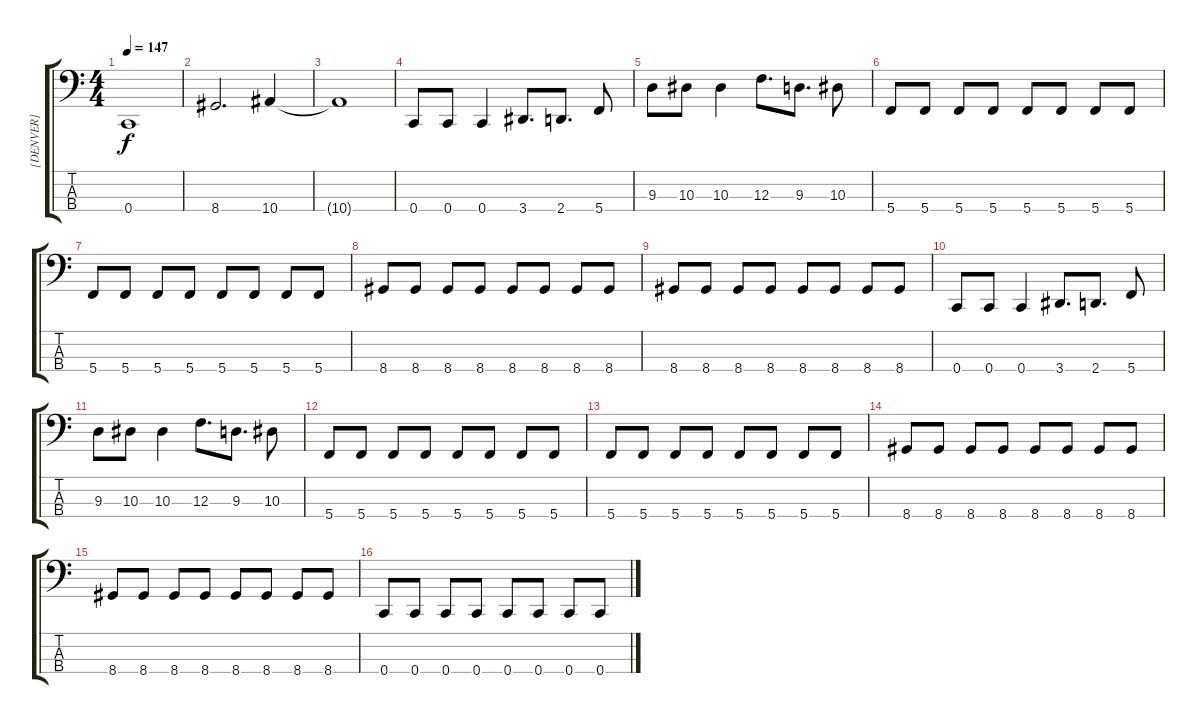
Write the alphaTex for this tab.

\track ("[DENVER]" "[DENVER]") {instrument electricbassfinger}
\staff {score tabs}
\tuning (Eb2 Bb1 F1 C1) {hide}
\ts (4 4)
\tempo 147
\clef f4
\ks c
0.4{t}.1{dy f} |
8.4.2{d} 10.4.4 |
10.4{t}.1 |
0.4.8 0.4.8 0.4.4 3.4.8{d} 2.4.8{d} 5.4.8 |
9.3.8 10.3.8 10.3.4 12.3.8{d} 9.3.8{d} 10.3.8 |
5.4.8 5.4.8 5.4.8 5.4.8 5.4.8 5.4.8 5.4.8 5.4.8 |
5.4.8 5.4.8 5.4.8 5.4.8 5.4.8 5.4.8 5.4.8 5.4.8 |
8.4.8 8.4.8 8.4.8 8.4.8 8.4.8 8.4.8 8.4.8 8.4.8 |
8.4.8 8.4.8 8.4.8 8.4.8 8.4.8 8.4.8 8.4.8 8.4.8 |
0.4.8 0.4.8 0.4.4 3.4.8{d} 2.4.8{d} 5.4.8 |
9.3.8 10.3.8 10.3.4 12.3.8{d} 9.3.8{d} 10.3.8 |
5.4.8 5.4.8 5.4.8 5.4.8 5.4.8 5.4.8 5.4.8 5.4.8 |
5.4.8 5.4.8 5.4.8 5.4.8 5.4.8 5.4.8 5.4.8 5.4.8 |
8.4.8 8.4.8 8.4.8 8.4.8 8.4.8 8.4.8 8.4.8 8.4.8 |
8.4.8 8.4.8 8.4.8 8.4.8 8.4.8 8.4.8 8.4.8 8.4.8 |
0.4.8 0.4.8 0.4.8 0.4.8 0.4.8 0.4.8 0.4.8 0.4.8
